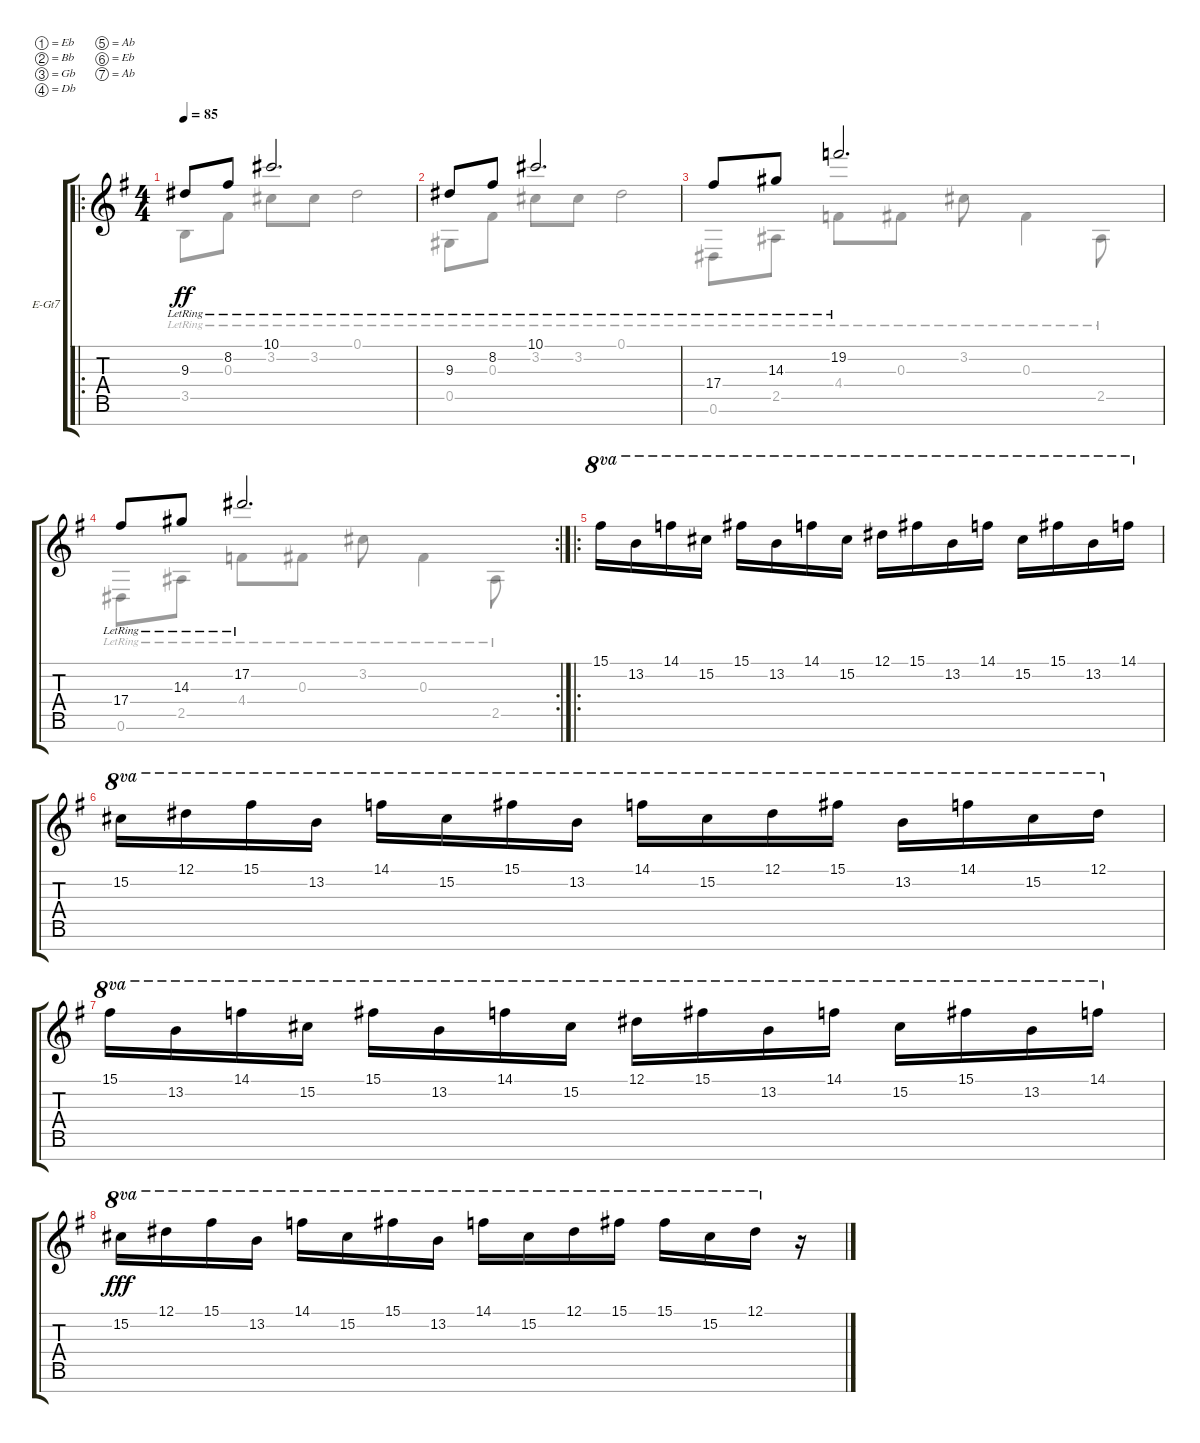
\bracketExtendMode groupsimilarinstruments
\firstSystemTrackNameOrientation horizontal
\otherSystemsTrackNameOrientation horizontal
\track ("Clean M" "E-Gt7") {instrument electricguitarclean}
\staff {score tabs}
\tuning (Eb4 Bb3 Gb3 Db3 Ab2 Eb2 Ab1)
\voice
\ro
\ts (4 4)
\beaming (8 2 2 2 2)
\tempo 85
\clef g2
\ks g
9.3{lr}.8{dy ff instrument electricguitarclean} 8.2{lr}.8 10.1{lr}.2{d} |
9.3{lr}.8 8.2{lr}.8 10.1{lr}.2{d} |
17.4{lr}.8 14.3{lr}.8 19.2{lr}.2{d} |
\rc 2
17.4{lr}.8 14.3{lr}.8 17.2{lr}.2{d} |
\ro
15.1.16{ot 8va} 13.2.16{ot 8va} 14.1.16{ot 8va} 15.2.16{ot 8va} 15.1.16{ot 8va} 13.2.16{ot 8va} 14.1.16{ot 8va} 15.2.16{ot 8va} 12.1.16{ot 8va} 15.1.16{ot 8va} 13.2.16{ot 8va} 14.1.16{ot 8va} 15.2.16{ot 8va} 15.1.16{ot 8va} 13.2.16{ot 8va} 14.1.16{ot 8va} |
15.2.16{ot 8va} 12.1.16{ot 8va} 15.1.16{ot 8va} 13.2.16{ot 8va} 14.1.16{ot 8va} 15.2.16{ot 8va} 15.1.16{ot 8va} 13.2.16{ot 8va} 14.1.16{ot 8va} 15.2.16{ot 8va} 12.1.16{ot 8va} 15.1.16{ot 8va} 13.2.16{ot 8va} 14.1.16{ot 8va} 15.2.16{ot 8va} 12.1.16{ot 8va} |
15.1.16{ot 8va} 13.2.16{ot 8va} 14.1.16{ot 8va} 15.2.16{ot 8va} 15.1.16{ot 8va} 13.2.16{ot 8va} 14.1.16{ot 8va} 15.2.16{ot 8va} 12.1.16{ot 8va} 15.1.16{ot 8va} 13.2.16{ot 8va} 14.1.16{ot 8va} 15.2.16{ot 8va} 15.1.16{ot 8va} 13.2.16{ot 8va} 14.1.16{ot 8va} |
15.2.16{ot 8va dy fff} 12.1.16{ot 8va} 15.1.16{ot 8va} 13.2.16{ot 8va} 14.1.16{ot 8va} 15.2.16{ot 8va} 15.1.16{ot 8va} 13.2.16{ot 8va} 14.1.16{ot 8va} 15.2.16{ot 8va} 12.1.16{ot 8va} 15.1.16{ot 8va} 15.1.16{ot 8va} 15.2.16{ot 8va} 12.1.16{ot 8va} r.16
\voice
\clef g2
\ottava regular
\simile none
\ks g
3.5{lr}.8{dy ff} 0.3{lr}.8 3.2{lr}.8 3.2{lr}.8 0.1{lr}.2 |
0.5{lr}.8 0.3{lr}.8 3.2{lr}.8 3.2{lr}.8 0.1{lr}.2 |
0.6{lr}.8 2.5{lr}.8 4.4{lr}.8 0.3{lr}.8 3.2{lr}.8 0.3{lr}.4 2.5{lr}.8 |
0.6{lr}.8 2.5{lr}.8 4.4{lr}.8 0.3{lr}.8 3.2{lr}.8 0.3{lr}.4 2.5{lr}.8 |
|
|
|
